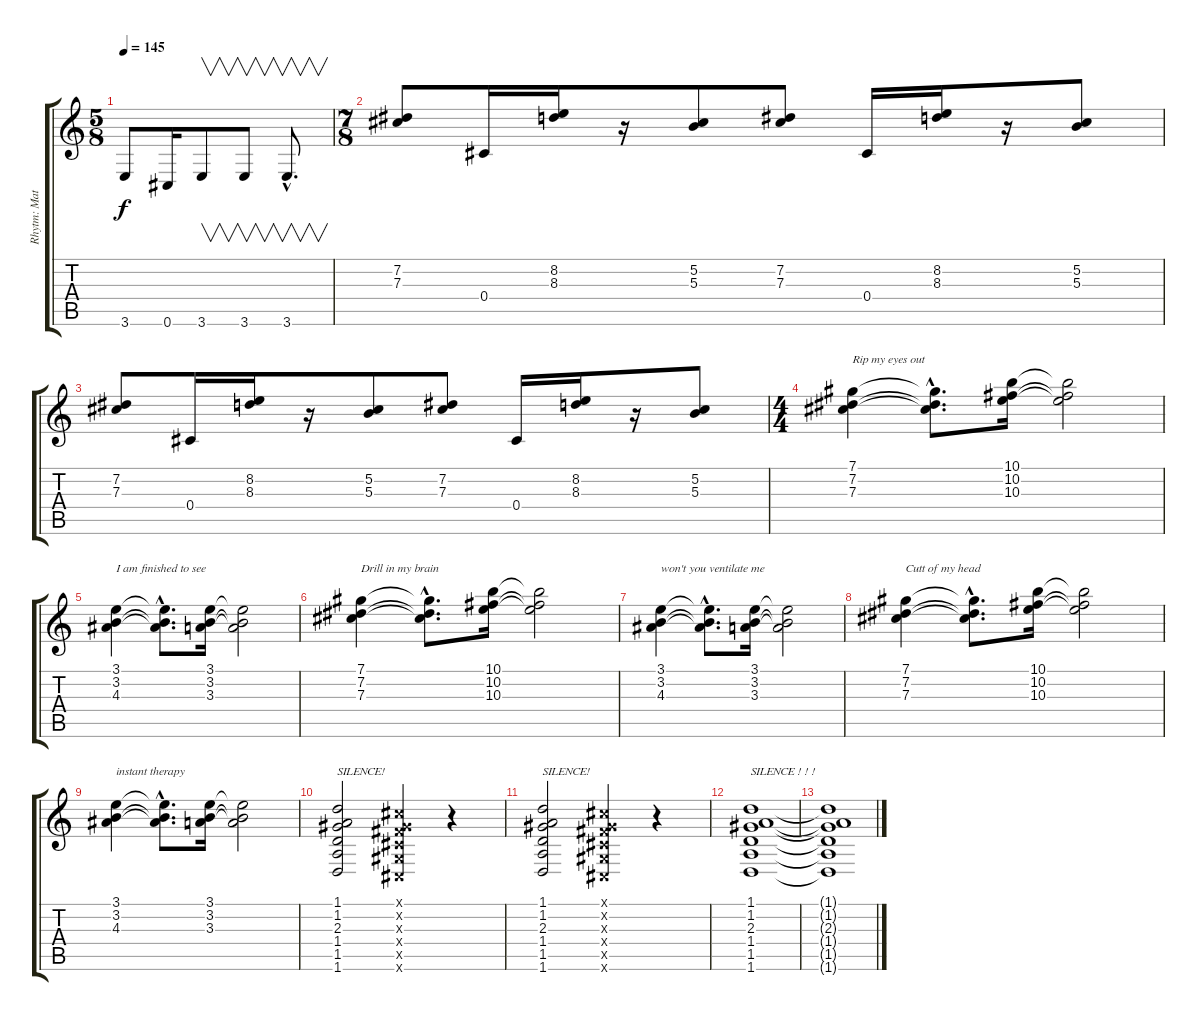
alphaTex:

\track ("Rhytm: Mattias Eklundh" "Rhytm: Mat") {instrument distortionguitar}
\staff {score tabs}
\tuning (Db4 Ab3 Gb3 Db3 Ab2 Db2) {hide}
\ts (5 8)
\tempo 145
\clef g2
\ks c
3.6.8{dy f} 0.6.16 3.6.8{v} 3.6.8{v} 3.6{hac}.8{v d} |
\ts (7 8)
(7.2 7.3).8 0.4.16 (8.2 8.3).16 r.16 (5.2 5.3).8 (7.2 7.3).8 0.4.16 (8.2 8.3).16 r.16 (5.2 5.3).8 |
(7.2 7.3).8 0.4.16 (8.2 8.3).16 r.16 (5.2 5.3).8 (7.2 7.3).8 0.4.16 (8.2 8.3).16 r.16 (5.2 5.3).8 |
\ts (4 4)
(7.1 7.2 7.3).4{txt "Rip my eyes out"} (7.1{hac t} 7.2{hac t} 7.3{hac t}).8{d} (10.1 10.2 10.3).16 (10.1{t} 10.2{t} 10.3{t}).2 |
(3.1 3.2 4.3).4{txt "I am finished to see"} (3.1{hac t} 3.2{hac t} 4.3{hac t}).8{d} (3.1 3.2 3.3).16 (3.1{t} 3.2{t} 3.3{t}).2 |
(7.1 7.2 7.3).4{txt "Drill in my brain"} (7.1{hac t} 7.2{hac t} 7.3{hac t}).8{d} (10.1 10.2 10.3).16 (10.1{t} 10.2{t} 10.3{t}).2 |
(3.1 3.2 4.3).4{txt "won't you ventilate me"} (3.1{hac t} 3.2{hac t} 4.3{hac t}).8{d} (3.1 3.2 3.3).16 (3.1{t} 3.2{t} 3.3{t}).2 |
(7.1 7.2 7.3).4{txt "Cutt of my head"} (7.1{hac t} 7.2{hac t} 7.3{hac t}).8{d} (10.1 10.2 10.3).16 (10.1{t} 10.2{t} 10.3{t}).2 |
(3.1 3.2 4.3).4{txt "instant therapy"} (3.1{hac t} 3.2{hac t} 4.3{hac t}).8{d} (3.1 3.2 3.3).16 (3.1{t} 3.2{t} 3.3{t}).2 |
(1.1 1.2 2.3 1.4 1.5 1.6).2{txt "SILENCE!"} (0.1{x} 0.2{x} 0.3{x} 0.4{x} 0.5{x} 0.6{x}).4 r.4 |
(1.1 1.2 2.3 1.4 1.5 1.6).2{txt "SILENCE!"} (0.1{x} 0.2{x} 0.3{x} 0.4{x} 0.5{x} 0.6{x}).4 r.4 |
(1.1 1.2 2.3 1.4 1.5 1.6).1{txt "SILENCE ! ! !"} |
(1.1{t} 1.2{t} 2.3{t} 1.4{t} 1.5{t} 1.6{t}).1
